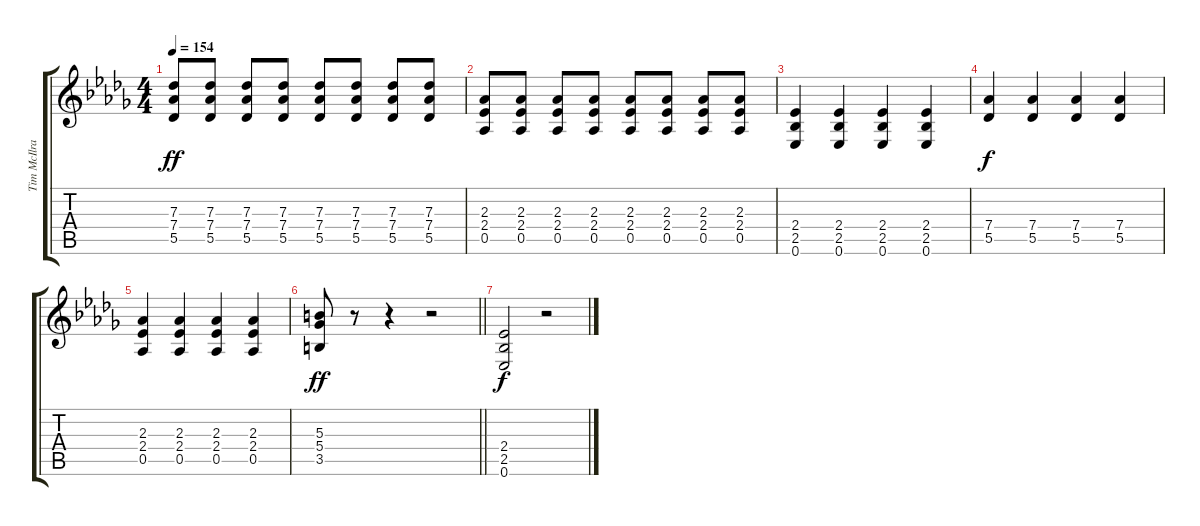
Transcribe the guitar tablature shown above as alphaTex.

\track ("Tim McIlrath - Guitar One" "Tim McIlra") {instrument distortionguitar}
\staff {score tabs}
\tuning (Eb4 Bb3 Gb3 Db3 Ab2 Eb2) {hide}
\ts (4 4)
\tempo 154
\clef g2
\ks db
(7.3 7.4 5.5).8{dy ff} (7.3 7.4 5.5).8 (7.3 7.4 5.5).8 (7.3 7.4 5.5).8 (7.3 7.4 5.5).8 (7.3 7.4 5.5).8 (7.3 7.4 5.5).8 (7.3 7.4 5.5).8 |
(2.3 2.4 0.5).8 (2.3 2.4 0.5).8 (2.3 2.4 0.5).8 (2.3 2.4 0.5).8 (2.3 2.4 0.5).8 (2.3 2.4 0.5).8 (2.3 2.4 0.5).8 (2.3 2.4 0.5).8 |
(2.4 2.5 0.6).4 (2.4 2.5 0.6).4 (2.4 2.5 0.6).4 (2.4 2.5 0.6).4 |
(7.4 5.5).4{dy f} (7.4 5.5).4 (7.4 5.5).4 (7.4 5.5).4 |
(2.3 2.4 0.5).4 (2.3 2.4 0.5).4 (2.3 2.4 0.5).4 (2.3 2.4 0.5).4 |
\barLineRight lightlight
(5.3 5.4 3.5).8{dy ff} r.8 r.4 r.2 |
(2.4 2.5 0.6).2{dy f} r.2
